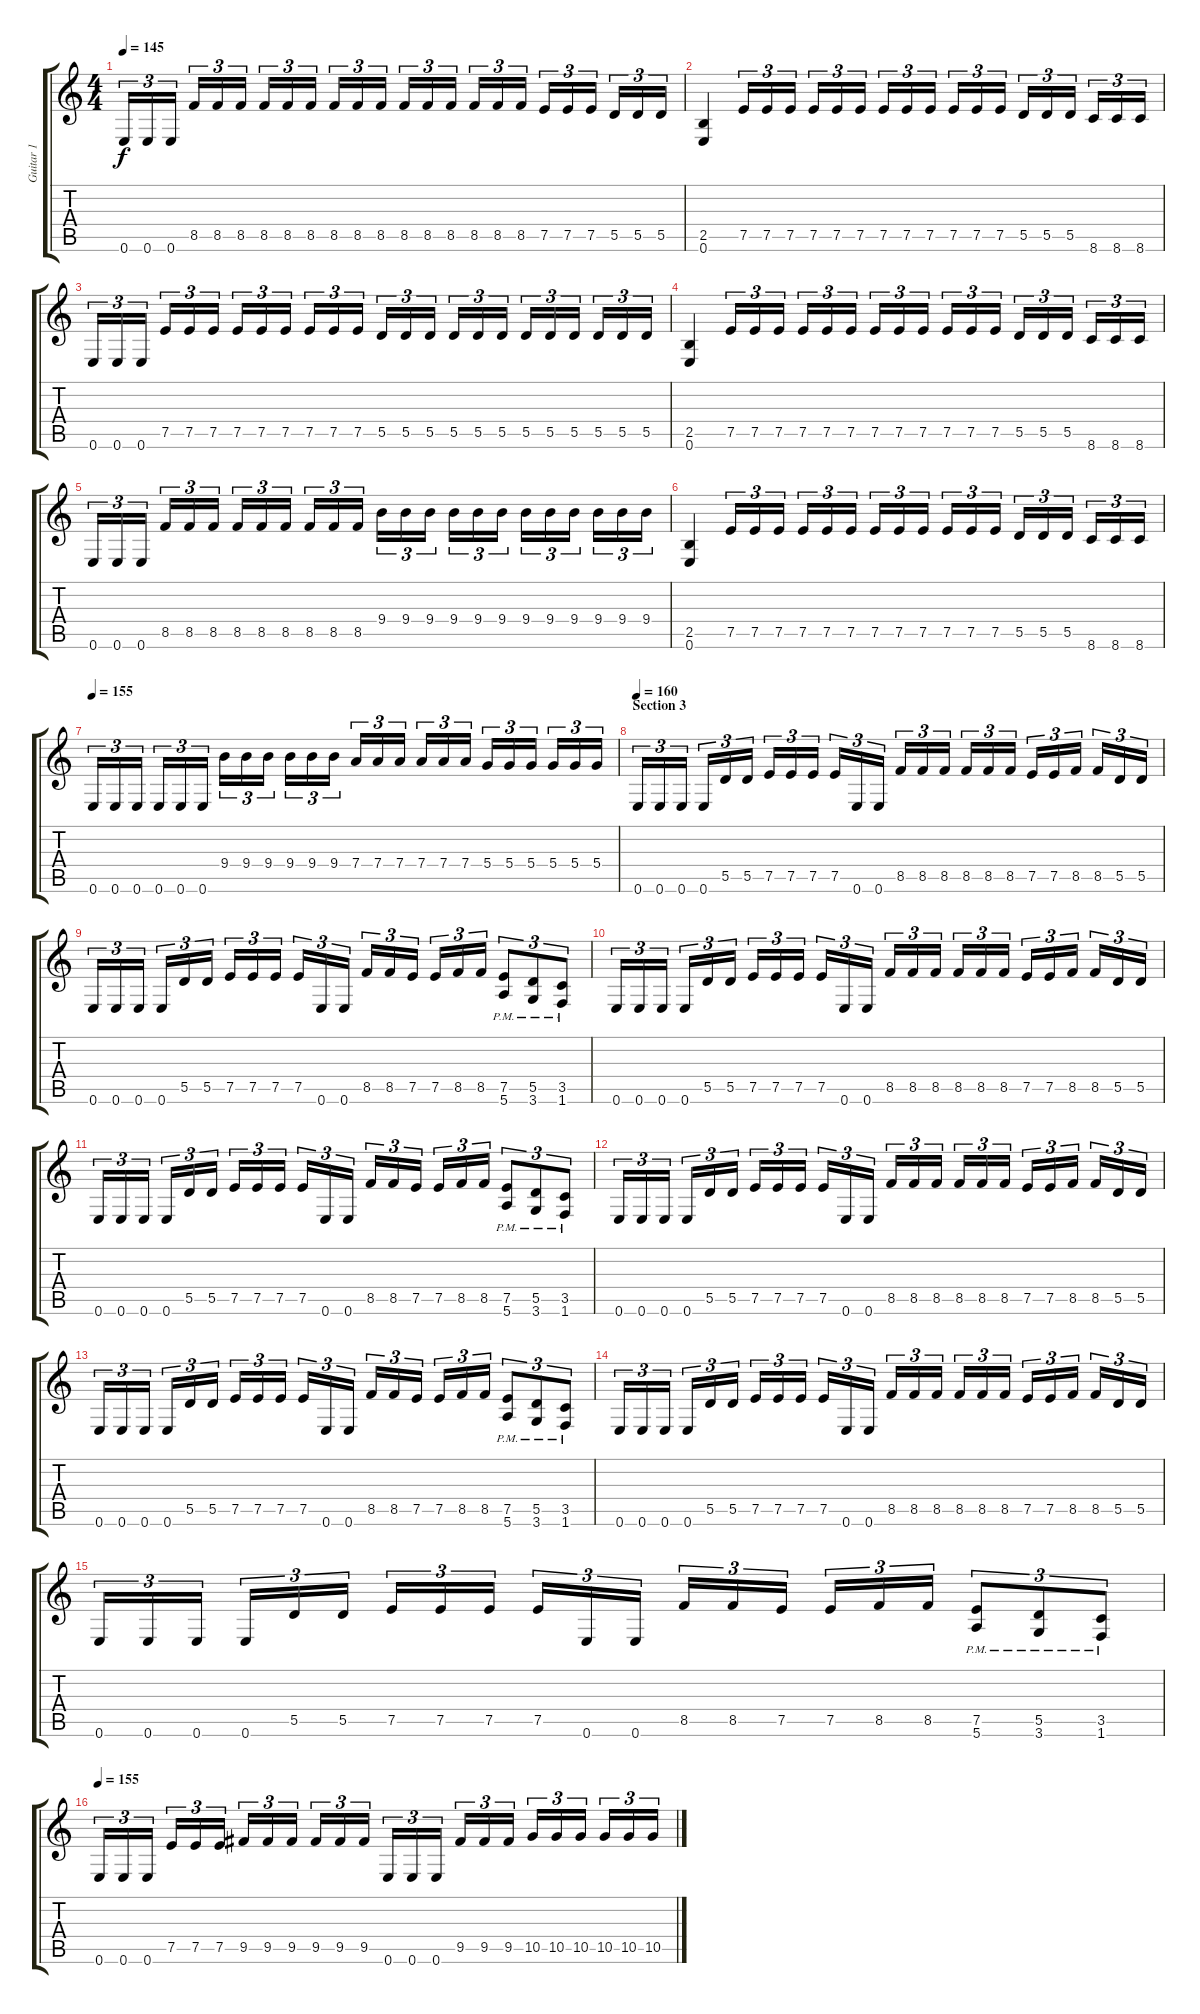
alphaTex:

\track ("Guitar 1" "Guitar 1") {instrument distortionguitar}
\staff {score tabs}
\tuning (E4 B3 G3 D3 A2 E2) {hide}
\ts (4 4)
\tempo 145
\clef g2
\ks c
0.6.16{tu (3 2) dy f} 0.6.16{tu (3 2)} 0.6.16{tu (3 2)} 8.5.16{tu (3 2)} 8.5.16{tu (3 2)} 8.5.16{tu (3 2)} 8.5.16{tu (3 2)} 8.5.16{tu (3 2)} 8.5.16{tu (3 2)} 8.5.16{tu (3 2)} 8.5.16{tu (3 2)} 8.5.16{tu (3 2)} 8.5.16{tu (3 2)} 8.5.16{tu (3 2)} 8.5.16{tu (3 2)} 8.5.16{tu (3 2)} 8.5.16{tu (3 2)} 8.5.16{tu (3 2)} 7.5.16{tu (3 2)} 7.5.16{tu (3 2)} 7.5.16{tu (3 2)} 5.5.16{tu (3 2)} 5.5.16{tu (3 2)} 5.5.16{tu (3 2)} |
(2.5 0.6).4 7.5.16{tu (3 2)} 7.5.16{tu (3 2)} 7.5.16{tu (3 2)} 7.5.16{tu (3 2)} 7.5.16{tu (3 2)} 7.5.16{tu (3 2)} 7.5.16{tu (3 2)} 7.5.16{tu (3 2)} 7.5.16{tu (3 2)} 7.5.16{tu (3 2)} 7.5.16{tu (3 2)} 7.5.16{tu (3 2)} 5.5.16{tu (3 2)} 5.5.16{tu (3 2)} 5.5.16{tu (3 2)} 8.6.16{tu (3 2)} 8.6.16{tu (3 2)} 8.6.16{tu (3 2)} |
0.6.16{tu (3 2)} 0.6.16{tu (3 2)} 0.6.16{tu (3 2)} 7.5.16{tu (3 2)} 7.5.16{tu (3 2)} 7.5.16{tu (3 2)} 7.5.16{tu (3 2)} 7.5.16{tu (3 2)} 7.5.16{tu (3 2)} 7.5.16{tu (3 2)} 7.5.16{tu (3 2)} 7.5.16{tu (3 2)} 5.5.16{tu (3 2)} 5.5.16{tu (3 2)} 5.5.16{tu (3 2)} 5.5.16{tu (3 2)} 5.5.16{tu (3 2)} 5.5.16{tu (3 2)} 5.5.16{tu (3 2)} 5.5.16{tu (3 2)} 5.5.16{tu (3 2)} 5.5.16{tu (3 2)} 5.5.16{tu (3 2)} 5.5.16{tu (3 2)} |
(2.5 0.6).4 7.5.16{tu (3 2)} 7.5.16{tu (3 2)} 7.5.16{tu (3 2)} 7.5.16{tu (3 2)} 7.5.16{tu (3 2)} 7.5.16{tu (3 2)} 7.5.16{tu (3 2)} 7.5.16{tu (3 2)} 7.5.16{tu (3 2)} 7.5.16{tu (3 2)} 7.5.16{tu (3 2)} 7.5.16{tu (3 2)} 5.5.16{tu (3 2)} 5.5.16{tu (3 2)} 5.5.16{tu (3 2)} 8.6.16{tu (3 2)} 8.6.16{tu (3 2)} 8.6.16{tu (3 2)} |
0.6.16{tu (3 2)} 0.6.16{tu (3 2)} 0.6.16{tu (3 2)} 8.5.16{tu (3 2)} 8.5.16{tu (3 2)} 8.5.16{tu (3 2)} 8.5.16{tu (3 2)} 8.5.16{tu (3 2)} 8.5.16{tu (3 2)} 8.5.16{tu (3 2)} 8.5.16{tu (3 2)} 8.5.16{tu (3 2)} 9.4.16{tu (3 2)} 9.4.16{tu (3 2)} 9.4.16{tu (3 2)} 9.4.16{tu (3 2)} 9.4.16{tu (3 2)} 9.4.16{tu (3 2)} 9.4.16{tu (3 2)} 9.4.16{tu (3 2)} 9.4.16{tu (3 2)} 9.4.16{tu (3 2)} 9.4.16{tu (3 2)} 9.4.16{tu (3 2)} |
(2.5 0.6).4 7.5.16{tu (3 2)} 7.5.16{tu (3 2)} 7.5.16{tu (3 2)} 7.5.16{tu (3 2)} 7.5.16{tu (3 2)} 7.5.16{tu (3 2)} 7.5.16{tu (3 2)} 7.5.16{tu (3 2)} 7.5.16{tu (3 2)} 7.5.16{tu (3 2)} 7.5.16{tu (3 2)} 7.5.16{tu (3 2)} 5.5.16{tu (3 2)} 5.5.16{tu (3 2)} 5.5.16{tu (3 2)} 8.6.16{tu (3 2)} 8.6.16{tu (3 2)} 8.6.16{tu (3 2)} |
\tempo 155
0.6.16{tu (3 2)} 0.6.16{tu (3 2)} 0.6.16{tu (3 2)} 0.6.16{tu (3 2)} 0.6.16{tu (3 2)} 0.6.16{tu (3 2)} 9.4.16{tu (3 2)} 9.4.16{tu (3 2)} 9.4.16{tu (3 2)} 9.4.16{tu (3 2)} 9.4.16{tu (3 2)} 9.4.16{tu (3 2)} 7.4.16{tu (3 2)} 7.4.16{tu (3 2)} 7.4.16{tu (3 2)} 7.4.16{tu (3 2)} 7.4.16{tu (3 2)} 7.4.16{tu (3 2)} 5.4.16{tu (3 2)} 5.4.16{tu (3 2)} 5.4.16{tu (3 2)} 5.4.16{tu (3 2)} 5.4.16{tu (3 2)} 5.4.16{tu (3 2)} |
\section ("" "Section 3")
\tempo 160
0.6.16{tu (3 2)} 0.6.16{tu (3 2)} 0.6.16{tu (3 2)} 0.6.16{tu (3 2)} 5.5.16{tu (3 2)} 5.5.16{tu (3 2)} 7.5.16{tu (3 2)} 7.5.16{tu (3 2)} 7.5.16{tu (3 2)} 7.5.16{tu (3 2)} 0.6.16{tu (3 2)} 0.6.16{tu (3 2)} 8.5.16{tu (3 2)} 8.5.16{tu (3 2)} 8.5.16{tu (3 2)} 8.5.16{tu (3 2)} 8.5.16{tu (3 2)} 8.5.16{tu (3 2)} 7.5.16{tu (3 2)} 7.5.16{tu (3 2)} 8.5.16{tu (3 2)} 8.5.16{tu (3 2)} 5.5.16{tu (3 2)} 5.5.16{tu (3 2)} |
0.6.16{tu (3 2)} 0.6.16{tu (3 2)} 0.6.16{tu (3 2)} 0.6.16{tu (3 2)} 5.5.16{tu (3 2)} 5.5.16{tu (3 2)} 7.5.16{tu (3 2)} 7.5.16{tu (3 2)} 7.5.16{tu (3 2)} 7.5.16{tu (3 2)} 0.6.16{tu (3 2)} 0.6.16{tu (3 2)} 8.5.16{tu (3 2)} 8.5.16{tu (3 2)} 7.5.16{tu (3 2)} 7.5.16{tu (3 2)} 8.5.16{tu (3 2)} 8.5.16{tu (3 2)} (7.5{pm} 5.6{pm}).8{tu (3 2)} (5.5{pm} 3.6{pm}).8{tu (3 2)} (3.5{pm} 1.6{pm}).8{tu (3 2)} |
0.6.16{tu (3 2)} 0.6.16{tu (3 2)} 0.6.16{tu (3 2)} 0.6.16{tu (3 2)} 5.5.16{tu (3 2)} 5.5.16{tu (3 2)} 7.5.16{tu (3 2)} 7.5.16{tu (3 2)} 7.5.16{tu (3 2)} 7.5.16{tu (3 2)} 0.6.16{tu (3 2)} 0.6.16{tu (3 2)} 8.5.16{tu (3 2)} 8.5.16{tu (3 2)} 8.5.16{tu (3 2)} 8.5.16{tu (3 2)} 8.5.16{tu (3 2)} 8.5.16{tu (3 2)} 7.5.16{tu (3 2)} 7.5.16{tu (3 2)} 8.5.16{tu (3 2)} 8.5.16{tu (3 2)} 5.5.16{tu (3 2)} 5.5.16{tu (3 2)} |
0.6.16{tu (3 2)} 0.6.16{tu (3 2)} 0.6.16{tu (3 2)} 0.6.16{tu (3 2)} 5.5.16{tu (3 2)} 5.5.16{tu (3 2)} 7.5.16{tu (3 2)} 7.5.16{tu (3 2)} 7.5.16{tu (3 2)} 7.5.16{tu (3 2)} 0.6.16{tu (3 2)} 0.6.16{tu (3 2)} 8.5.16{tu (3 2)} 8.5.16{tu (3 2)} 7.5.16{tu (3 2)} 7.5.16{tu (3 2)} 8.5.16{tu (3 2)} 8.5.16{tu (3 2)} (7.5{pm} 5.6{pm}).8{tu (3 2)} (5.5{pm} 3.6{pm}).8{tu (3 2)} (3.5{pm} 1.6{pm}).8{tu (3 2)} |
0.6.16{tu (3 2)} 0.6.16{tu (3 2)} 0.6.16{tu (3 2)} 0.6.16{tu (3 2)} 5.5.16{tu (3 2)} 5.5.16{tu (3 2)} 7.5.16{tu (3 2)} 7.5.16{tu (3 2)} 7.5.16{tu (3 2)} 7.5.16{tu (3 2)} 0.6.16{tu (3 2)} 0.6.16{tu (3 2)} 8.5.16{tu (3 2)} 8.5.16{tu (3 2)} 8.5.16{tu (3 2)} 8.5.16{tu (3 2)} 8.5.16{tu (3 2)} 8.5.16{tu (3 2)} 7.5.16{tu (3 2)} 7.5.16{tu (3 2)} 8.5.16{tu (3 2)} 8.5.16{tu (3 2)} 5.5.16{tu (3 2)} 5.5.16{tu (3 2)} |
0.6.16{tu (3 2)} 0.6.16{tu (3 2)} 0.6.16{tu (3 2)} 0.6.16{tu (3 2)} 5.5.16{tu (3 2)} 5.5.16{tu (3 2)} 7.5.16{tu (3 2)} 7.5.16{tu (3 2)} 7.5.16{tu (3 2)} 7.5.16{tu (3 2)} 0.6.16{tu (3 2)} 0.6.16{tu (3 2)} 8.5.16{tu (3 2)} 8.5.16{tu (3 2)} 7.5.16{tu (3 2)} 7.5.16{tu (3 2)} 8.5.16{tu (3 2)} 8.5.16{tu (3 2)} (7.5{pm} 5.6{pm}).8{tu (3 2)} (5.5{pm} 3.6{pm}).8{tu (3 2)} (3.5{pm} 1.6{pm}).8{tu (3 2)} |
0.6.16{tu (3 2)} 0.6.16{tu (3 2)} 0.6.16{tu (3 2)} 0.6.16{tu (3 2)} 5.5.16{tu (3 2)} 5.5.16{tu (3 2)} 7.5.16{tu (3 2)} 7.5.16{tu (3 2)} 7.5.16{tu (3 2)} 7.5.16{tu (3 2)} 0.6.16{tu (3 2)} 0.6.16{tu (3 2)} 8.5.16{tu (3 2)} 8.5.16{tu (3 2)} 8.5.16{tu (3 2)} 8.5.16{tu (3 2)} 8.5.16{tu (3 2)} 8.5.16{tu (3 2)} 7.5.16{tu (3 2)} 7.5.16{tu (3 2)} 8.5.16{tu (3 2)} 8.5.16{tu (3 2)} 5.5.16{tu (3 2)} 5.5.16{tu (3 2)} |
0.6.16{tu (3 2)} 0.6.16{tu (3 2)} 0.6.16{tu (3 2)} 0.6.16{tu (3 2)} 5.5.16{tu (3 2)} 5.5.16{tu (3 2)} 7.5.16{tu (3 2)} 7.5.16{tu (3 2)} 7.5.16{tu (3 2)} 7.5.16{tu (3 2)} 0.6.16{tu (3 2)} 0.6.16{tu (3 2)} 8.5.16{tu (3 2)} 8.5.16{tu (3 2)} 7.5.16{tu (3 2)} 7.5.16{tu (3 2)} 8.5.16{tu (3 2)} 8.5.16{tu (3 2)} (7.5{pm} 5.6{pm}).8{tu (3 2)} (5.5{pm} 3.6{pm}).8{tu (3 2)} (3.5{pm} 1.6{pm}).8{tu (3 2)} |
\tempo 155
0.6.16{tu (3 2)} 0.6.16{tu (3 2)} 0.6.16{tu (3 2)} 7.5.16{tu (3 2)} 7.5.16{tu (3 2)} 7.5.16{tu (3 2)} 9.5.16{tu (3 2)} 9.5.16{tu (3 2)} 9.5.16{tu (3 2)} 9.5.16{tu (3 2)} 9.5.16{tu (3 2)} 9.5.16{tu (3 2)} 0.6.16{tu (3 2)} 0.6.16{tu (3 2)} 0.6.16{tu (3 2)} 9.5.16{tu (3 2)} 9.5.16{tu (3 2)} 9.5.16{tu (3 2)} 10.5.16{tu (3 2)} 10.5.16{tu (3 2)} 10.5.16{tu (3 2)} 10.5.16{tu (3 2)} 10.5.16{tu (3 2)} 10.5.16{tu (3 2)}
